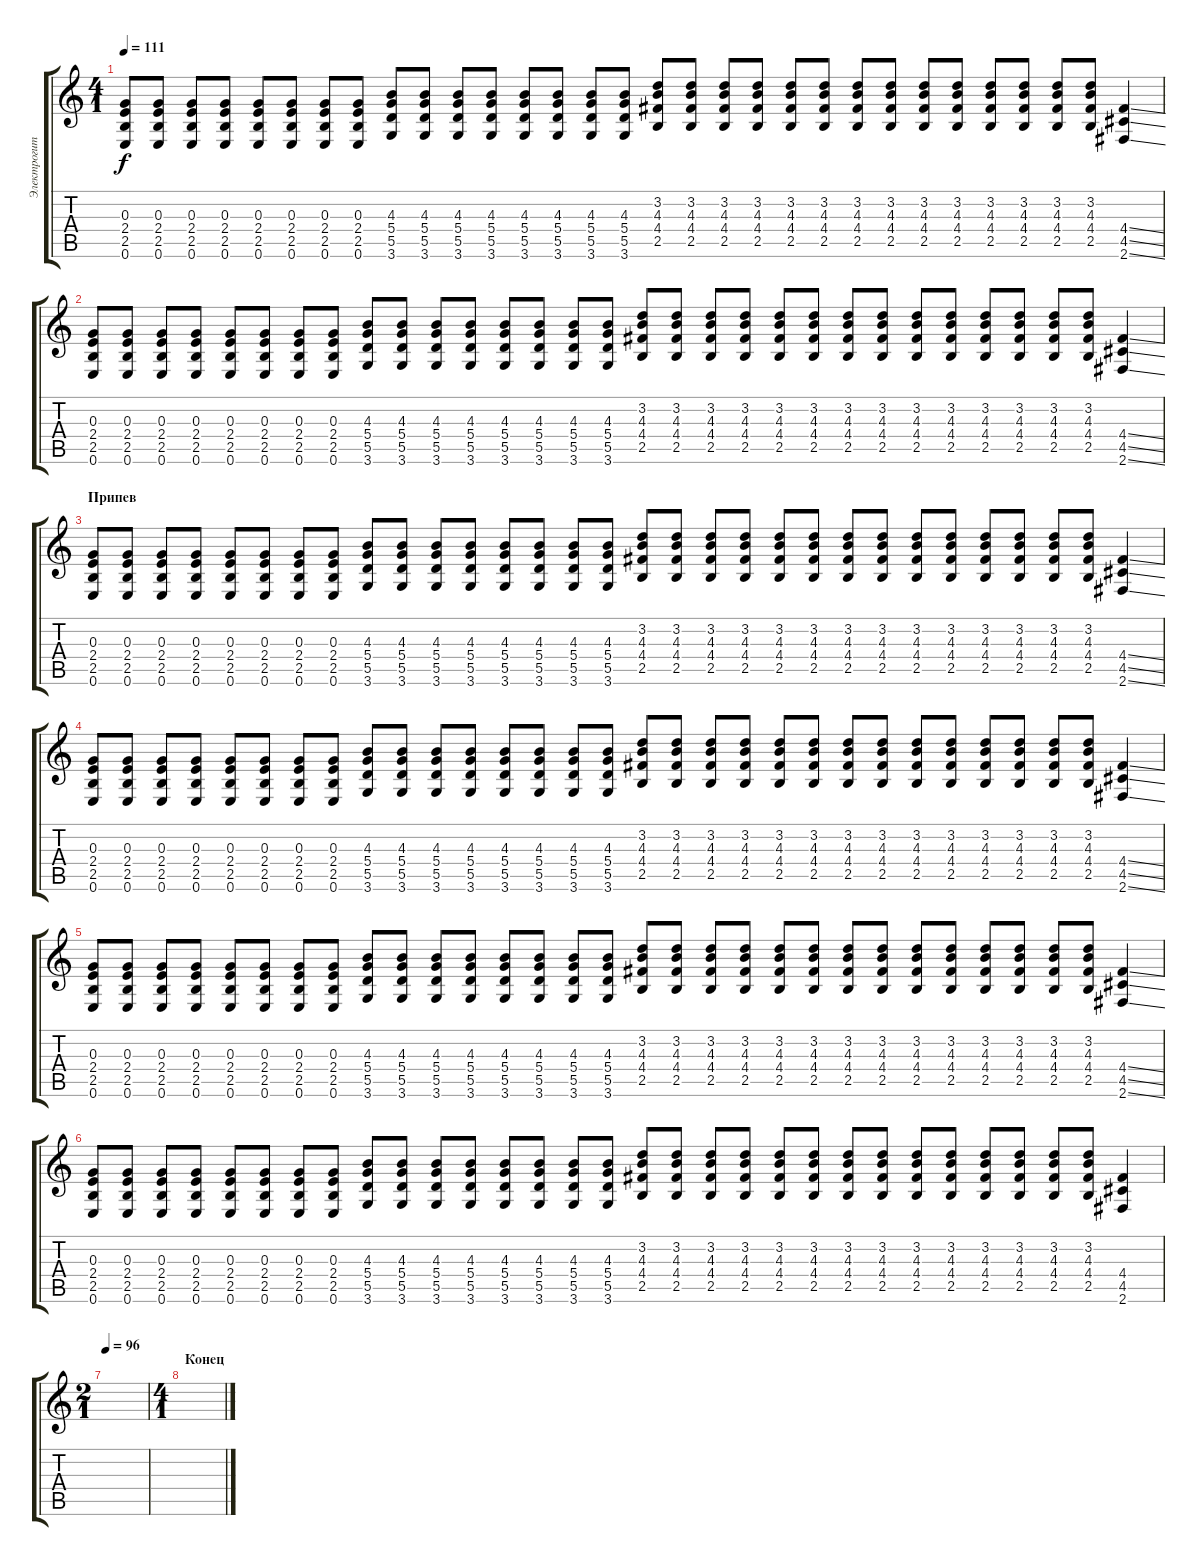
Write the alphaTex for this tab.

\track ("Электрогитара" "Электрогит") {instrument overdrivenguitar}
\staff {score tabs}
\tuning (E4 B3 G3 D3 A2 E2) {hide}
\ts (4 1)
\tempo 111
\clef g2
\ks c
(0.3 2.4 2.5 0.6).8{dy f} (0.3 2.4 2.5 0.6).8 (0.3 2.4 2.5 0.6).8 (0.3 2.4 2.5 0.6).8 (0.3 2.4 2.5 0.6).8 (0.3 2.4 2.5 0.6).8 (0.3 2.4 2.5 0.6).8 (0.3 2.4 2.5 0.6).8 (4.3 5.4 5.5 3.6).8 (4.3 5.4 5.5 3.6).8 (4.3 5.4 5.5 3.6).8 (4.3 5.4 5.5 3.6).8 (4.3 5.4 5.5 3.6).8 (4.3 5.4 5.5 3.6).8 (4.3 5.4 5.5 3.6).8 (4.3 5.4 5.5 3.6).8 (3.2 4.3 4.4 2.5).8 (3.2 4.3 4.4 2.5).8 (3.2 4.3 4.4 2.5).8 (3.2 4.3 4.4 2.5).8 (3.2 4.3 4.4 2.5).8 (3.2 4.3 4.4 2.5).8 (3.2 4.3 4.4 2.5).8 (3.2 4.3 4.4 2.5).8 (3.2 4.3 4.4 2.5).8 (3.2 4.3 4.4 2.5).8 (3.2 4.3 4.4 2.5).8 (3.2 4.3 4.4 2.5).8 (3.2 4.3 4.4 2.5).8 (3.2 4.3 4.4 2.5).8 (4.4{ss} 4.5{ss} 2.6{ss}).4 |
(0.3 2.4 2.5 0.6).8 (0.3 2.4 2.5 0.6).8 (0.3 2.4 2.5 0.6).8 (0.3 2.4 2.5 0.6).8 (0.3 2.4 2.5 0.6).8 (0.3 2.4 2.5 0.6).8 (0.3 2.4 2.5 0.6).8 (0.3 2.4 2.5 0.6).8 (4.3 5.4 5.5 3.6).8 (4.3 5.4 5.5 3.6).8 (4.3 5.4 5.5 3.6).8 (4.3 5.4 5.5 3.6).8 (4.3 5.4 5.5 3.6).8 (4.3 5.4 5.5 3.6).8 (4.3 5.4 5.5 3.6).8 (4.3 5.4 5.5 3.6).8 (3.2 4.3 4.4 2.5).8 (3.2 4.3 4.4 2.5).8 (3.2 4.3 4.4 2.5).8 (3.2 4.3 4.4 2.5).8 (3.2 4.3 4.4 2.5).8 (3.2 4.3 4.4 2.5).8 (3.2 4.3 4.4 2.5).8 (3.2 4.3 4.4 2.5).8 (3.2 4.3 4.4 2.5).8 (3.2 4.3 4.4 2.5).8 (3.2 4.3 4.4 2.5).8 (3.2 4.3 4.4 2.5).8 (3.2 4.3 4.4 2.5).8 (3.2 4.3 4.4 2.5).8 (4.4{ss} 4.5{ss} 2.6{ss}).4 |
\section ("" "Припев")
(0.3 2.4 2.5 0.6).8 (0.3 2.4 2.5 0.6).8 (0.3 2.4 2.5 0.6).8 (0.3 2.4 2.5 0.6).8 (0.3 2.4 2.5 0.6).8 (0.3 2.4 2.5 0.6).8 (0.3 2.4 2.5 0.6).8 (0.3 2.4 2.5 0.6).8 (4.3 5.4 5.5 3.6).8 (4.3 5.4 5.5 3.6).8 (4.3 5.4 5.5 3.6).8 (4.3 5.4 5.5 3.6).8 (4.3 5.4 5.5 3.6).8 (4.3 5.4 5.5 3.6).8 (4.3 5.4 5.5 3.6).8 (4.3 5.4 5.5 3.6).8 (3.2 4.3 4.4 2.5).8 (3.2 4.3 4.4 2.5).8 (3.2 4.3 4.4 2.5).8 (3.2 4.3 4.4 2.5).8 (3.2 4.3 4.4 2.5).8 (3.2 4.3 4.4 2.5).8 (3.2 4.3 4.4 2.5).8 (3.2 4.3 4.4 2.5).8 (3.2 4.3 4.4 2.5).8 (3.2 4.3 4.4 2.5).8 (3.2 4.3 4.4 2.5).8 (3.2 4.3 4.4 2.5).8 (3.2 4.3 4.4 2.5).8 (3.2 4.3 4.4 2.5).8 (4.4{ss} 4.5{ss} 2.6{ss}).4 |
(0.3 2.4 2.5 0.6).8 (0.3 2.4 2.5 0.6).8 (0.3 2.4 2.5 0.6).8 (0.3 2.4 2.5 0.6).8 (0.3 2.4 2.5 0.6).8 (0.3 2.4 2.5 0.6).8 (0.3 2.4 2.5 0.6).8 (0.3 2.4 2.5 0.6).8 (4.3 5.4 5.5 3.6).8 (4.3 5.4 5.5 3.6).8 (4.3 5.4 5.5 3.6).8 (4.3 5.4 5.5 3.6).8 (4.3 5.4 5.5 3.6).8 (4.3 5.4 5.5 3.6).8 (4.3 5.4 5.5 3.6).8 (4.3 5.4 5.5 3.6).8 (3.2 4.3 4.4 2.5).8 (3.2 4.3 4.4 2.5).8 (3.2 4.3 4.4 2.5).8 (3.2 4.3 4.4 2.5).8 (3.2 4.3 4.4 2.5).8 (3.2 4.3 4.4 2.5).8 (3.2 4.3 4.4 2.5).8 (3.2 4.3 4.4 2.5).8 (3.2 4.3 4.4 2.5).8 (3.2 4.3 4.4 2.5).8 (3.2 4.3 4.4 2.5).8 (3.2 4.3 4.4 2.5).8 (3.2 4.3 4.4 2.5).8 (3.2 4.3 4.4 2.5).8 (4.4{ss} 4.5{ss} 2.6{ss}).4 |
(0.3 2.4 2.5 0.6).8 (0.3 2.4 2.5 0.6).8 (0.3 2.4 2.5 0.6).8 (0.3 2.4 2.5 0.6).8 (0.3 2.4 2.5 0.6).8 (0.3 2.4 2.5 0.6).8 (0.3 2.4 2.5 0.6).8 (0.3 2.4 2.5 0.6).8 (4.3 5.4 5.5 3.6).8 (4.3 5.4 5.5 3.6).8 (4.3 5.4 5.5 3.6).8 (4.3 5.4 5.5 3.6).8 (4.3 5.4 5.5 3.6).8 (4.3 5.4 5.5 3.6).8 (4.3 5.4 5.5 3.6).8 (4.3 5.4 5.5 3.6).8 (3.2 4.3 4.4 2.5).8 (3.2 4.3 4.4 2.5).8 (3.2 4.3 4.4 2.5).8 (3.2 4.3 4.4 2.5).8 (3.2 4.3 4.4 2.5).8 (3.2 4.3 4.4 2.5).8 (3.2 4.3 4.4 2.5).8 (3.2 4.3 4.4 2.5).8 (3.2 4.3 4.4 2.5).8 (3.2 4.3 4.4 2.5).8 (3.2 4.3 4.4 2.5).8 (3.2 4.3 4.4 2.5).8 (3.2 4.3 4.4 2.5).8 (3.2 4.3 4.4 2.5).8 (4.4{ss} 4.5{ss} 2.6{ss}).4 |
(0.3 2.4 2.5 0.6).8 (0.3 2.4 2.5 0.6).8 (0.3 2.4 2.5 0.6).8 (0.3 2.4 2.5 0.6).8 (0.3 2.4 2.5 0.6).8 (0.3 2.4 2.5 0.6).8 (0.3 2.4 2.5 0.6).8 (0.3 2.4 2.5 0.6).8 (4.3 5.4 5.5 3.6).8 (4.3 5.4 5.5 3.6).8 (4.3 5.4 5.5 3.6).8 (4.3 5.4 5.5 3.6).8 (4.3 5.4 5.5 3.6).8 (4.3 5.4 5.5 3.6).8 (4.3 5.4 5.5 3.6).8 (4.3 5.4 5.5 3.6).8 (3.2 4.3 4.4 2.5).8 (3.2 4.3 4.4 2.5).8 (3.2 4.3 4.4 2.5).8 (3.2 4.3 4.4 2.5).8 (3.2 4.3 4.4 2.5).8 (3.2 4.3 4.4 2.5).8 (3.2 4.3 4.4 2.5).8 (3.2 4.3 4.4 2.5).8 (3.2 4.3 4.4 2.5).8 (3.2 4.3 4.4 2.5).8 (3.2 4.3 4.4 2.5).8 (3.2 4.3 4.4 2.5).8 (3.2 4.3 4.4 2.5).8 (3.2 4.3 4.4 2.5).8 (4.4 4.5 2.6).4 |
\ts (2 1)
\tempo 96
|
\ts (4 1)
\section ("" "Конец")
